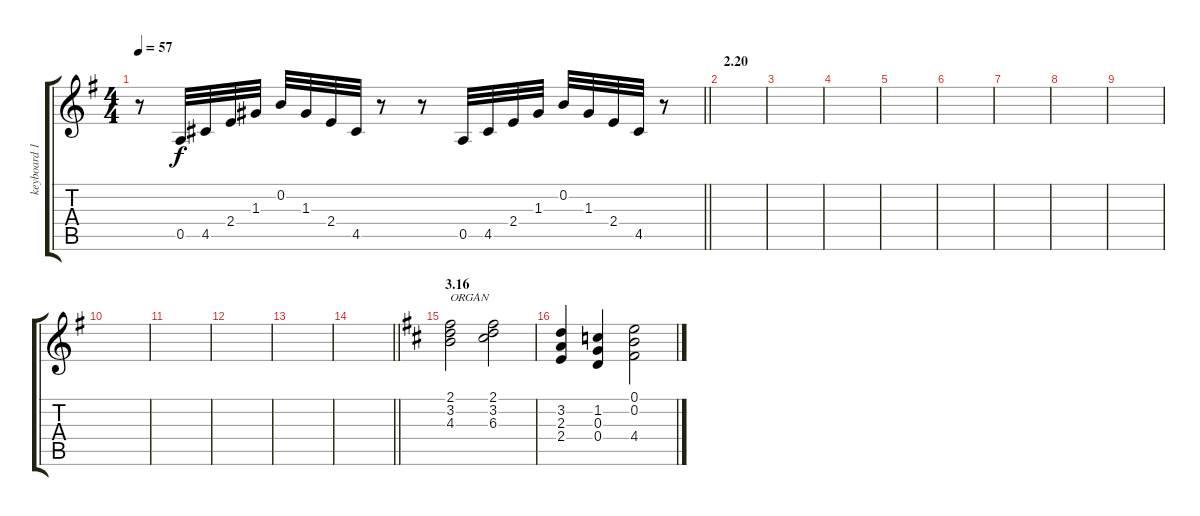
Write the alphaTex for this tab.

\track ("keyboard 1 (+12)" "keyboard 1") {instrument electricpiano1}
\staff {score tabs}
\tuning (E5 B4 G4 D4 A3 E3) {hide}
\ts (4 4)
\tempo 57
\clef g2
\barLineRight lightlight
\ks g
r.8{dy f} 0.5.32 4.5.32 2.4.32 1.3.32 0.2.32 1.3.32 2.4.32 4.5.32 r.8 r.8 0.5.32 4.5.32 2.4.32 1.3.32 0.2.32 1.3.32 2.4.32 4.5.32 r.8 |
\section ("" "2.20")
|
|
|
|
|
|
|
|
|
|
|
|
\barLineRight lightlight
|
\section ("" "3.16")
\ks d
(2.1 3.2 4.3).2{txt "ORGAN" instrument electricpiano1} (2.1 3.2 6.3).2 |
(3.2 2.3 2.4).4 (1.2 0.3 0.4).4 (0.1 0.2 4.4).2
